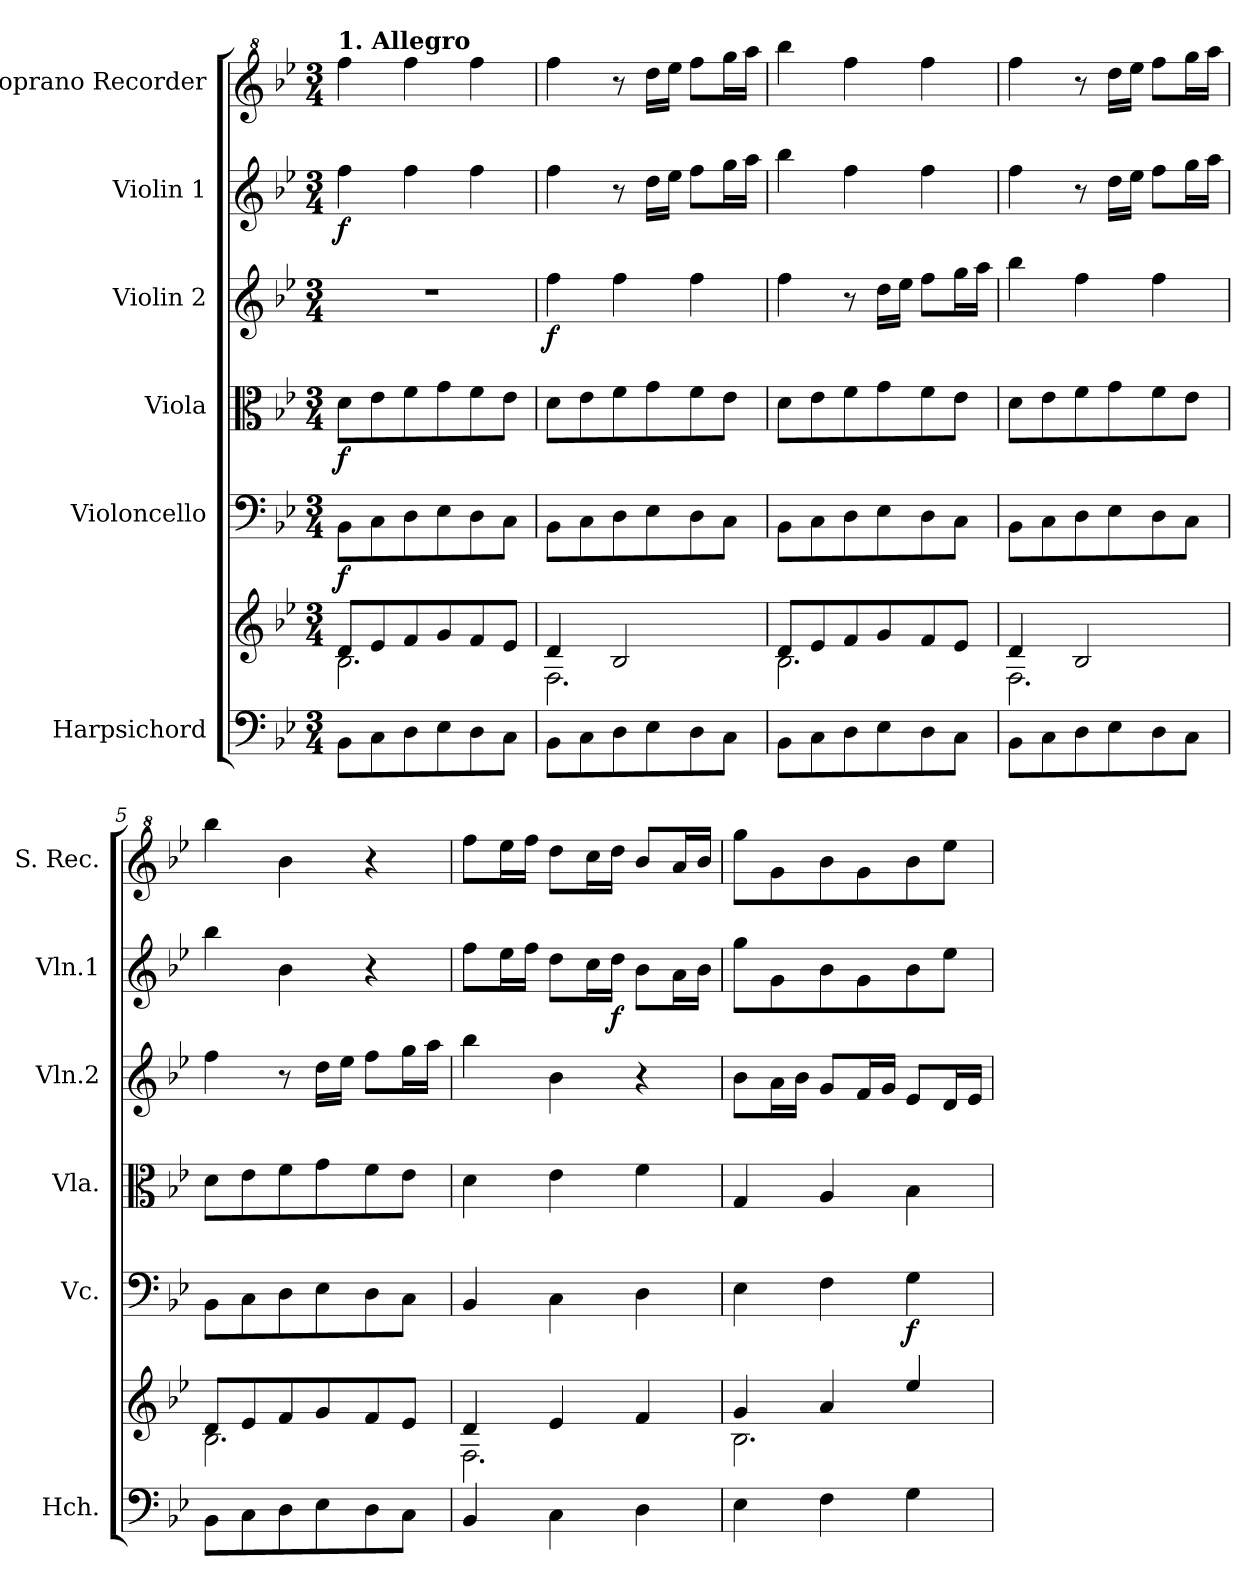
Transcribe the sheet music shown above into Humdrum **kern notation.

**kern	**kern	**kern	**dynam	**kern	**dynam	**kern	**dynam	**kern	**dynam	**kern
*part6	*part6	*part5	*part5	*part4	*part4	*part3	*part3	*part2	*part2	*part1
*staff7	*staff6	*staff5	*staff5	*staff4	*staff4	*staff3	*staff3	*staff2	*staff2	*staff1
*I"Harpsichord	*	*I"Violoncello	*	*I"Viola	*	*I"Violin 2	*	*I"Violin 1	*	*I"Soprano Recorder
*I'Hch.	*	*I'Vc.	*	*I'Vla.	*	*I'Vln.2	*	*I'Vln.1	*	*I'S. Rec.
*clefF4	*clefG2	*clefF4	*	*clefC3	*	*clefG2	*	*clefG2	*	*clefG^2
*k[b-e-]	*k[b-e-]	*k[b-e-]	*	*k[b-e-]	*	*k[b-e-]	*	*k[b-e-]	*	*k[b-e-]
*M3/4	*M3/4	*M3/4	*	*M3/4	*	*M3/4	*	*M3/4	*	*M3/4
*MM120	*MM120	*MM120	*	*MM120	*	*MM120	*	*MM120	*	*MM120
=1	=1	=1	=1	=1	=1	=1	=1	=1	=1	=1
*	*^	*	*	*	*	*	*	*	*	*
!	!	!	!	!	!	!	!	!	!	!	!LO:TX:a:B:t=1. Allegro
!	!	!	!	!LO:DY:b	!	!LO:DY:b	!	!	!	!LO:DY:b	!
8BB-\L	8d/L	2.B-\	8BB-\L	f	8d\L	f	2.r	.	4ff\	f	4fff\
8C\	8e-/	.	8C\	.	8e-\	.	.	.	.	.	.
8D\	8f/	.	8D\	.	8f\	.	.	.	4ff\	.	4fff\
8E-\	8g/	.	8E-\	.	8g\	.	.	.	.	.	.
8D\	8f/	.	8D\	.	8f\	.	.	.	4ff\	.	4fff\
8C\J	8e-/J	.	8C\J	.	8e-\J	.	.	.	.	.	.
=2	=2	=2	=2	=2	=2	=2	=2	=2	=2	=2	=2
!	!	!	!	!	!	!	!	!LO:DY:b	!	!	!
8BB-\L	4d/	2.F\	8BB-\L	.	8d\L	.	4ff\	f	4ff\	.	4fff\
8C\	.	.	8C\	.	8e-\	.	.	.	.	.	.
8D\	2B-/	.	8D\	.	8f\	.	4ff\	.	8r	.	8r
8E-\	.	.	8E-\	.	8g\	.	.	.	16dd\LL	.	16ddd\LL
.	.	.	.	.	.	.	.	.	16ee-\JJ	.	16eee-\JJ
8D\	.	.	8D\	.	8f\	.	4ff\	.	8ff\L	.	8fff\L
8C\J	.	.	8C\J	.	8e-\J	.	.	.	16gg\L	.	16ggg\L
.	.	.	.	.	.	.	.	.	16aa\JJ	.	16aaa\JJ
=3	=3	=3	=3	=3	=3	=3	=3	=3	=3	=3	=3
8BB-\L	8d/L	2.B-\	8BB-\L	.	8d\L	.	4ff\	.	4bb-\	.	4bbb-\
8C\	8e-/	.	8C\	.	8e-\	.	.	.	.	.	.
8D\	8f/	.	8D\	.	8f\	.	8r	.	4ff\	.	4fff\
8E-\	8g/	.	8E-\	.	8g\	.	16dd\LL	.	.	.	.
.	.	.	.	.	.	.	16ee-\JJ	.	.	.	.
8D\	8f/	.	8D\	.	8f\	.	8ff\L	.	4ff\	.	4fff\
8C\J	8e-/J	.	8C\J	.	8e-\J	.	16gg\L	.	.	.	.
.	.	.	.	.	.	.	16aa\JJ	.	.	.	.
=4	=4	=4	=4	=4	=4	=4	=4	=4	=4	=4	=4
8BB-\L	4d/	2.F\	8BB-\L	.	8d\L	.	4bb-\	.	4ff\	.	4fff\
8C\	.	.	8C\	.	8e-\	.	.	.	.	.	.
8D\	2B-/	.	8D\	.	8f\	.	4ff\	.	8r	.	8r
8E-\	.	.	8E-\	.	8g\	.	.	.	16dd\LL	.	16ddd\LL
.	.	.	.	.	.	.	.	.	16ee-\JJ	.	16eee-\JJ
8D\	.	.	8D\	.	8f\	.	4ff\	.	8ff\L	.	8fff\L
8C\J	.	.	8C\J	.	8e-\J	.	.	.	16gg\L	.	16ggg\L
.	.	.	.	.	.	.	.	.	16aa\JJ	.	16aaa\JJ
=5	=5	=5	=5	=5	=5	=5	=5	=5	=5	=5	=5
8BB-\L	8d/L	2.B-\	8BB-\L	.	8d\L	.	4ff\	.	4bb-\	.	4bbb-\
8C\	8e-/	.	8C\	.	8e-\	.	.	.	.	.	.
8D\	8f/	.	8D\	.	8f\	.	8r	.	4b-\	.	4bb-\
8E-\	8g/	.	8E-\	.	8g\	.	16dd\LL	.	.	.	.
.	.	.	.	.	.	.	16ee-\JJ	.	.	.	.
8D\	8f/	.	8D\	.	8f\	.	8ff\L	.	4r	.	4r
8C\J	8e-/J	.	8C\J	.	8e-\J	.	16gg\L	.	.	.	.
.	.	.	.	.	.	.	16aa\JJ	.	.	.	.
=6	=6	=6	=6	=6	=6	=6	=6	=6	=6	=6	=6
4BB-/	4d/	2.F\	4BB-/	.	4d\	.	4bb-\	.	8ff\L	.	8fff\L
.	.	.	.	.	.	.	.	.	16ee-\L	.	16eee-\L
.	.	.	.	.	.	.	.	.	16ff\JJ	.	16fff\JJ
4C\	4e-/	.	4C\	.	4e-\	.	4b-\	.	8dd\L	.	8ddd\L
.	.	.	.	.	.	.	.	.	16cc\L	.	16ccc\L
!	!	!	!	!	!	!	!	!	!	!LO:DY:b	!
.	.	.	.	.	.	.	.	.	16dd\JJ	f	16ddd\JJ
4D\	4f/	.	4D\	.	4f\	.	4r	.	8b-\L	.	8bb-/L
.	.	.	.	.	.	.	.	.	16a\L	.	16aa/L
.	.	.	.	.	.	.	.	.	16b-\JJ	.	16bb-/JJ
=7	=7	=7	=7	=7	=7	=7	=7	=7	=7	=7	=7
4E-\	4g/	2.B-\	4E-\	.	4G/	.	8b-\L	.	8gg\L	.	8ggg\L
.	.	.	.	.	.	.	16a\L	.	8g\	.	8gg\
.	.	.	.	.	.	.	16b-\JJ	.	.	.	.
4F\	4a/	.	4F\	.	4A/	.	8g/L	.	8b-\	.	8bb-\
.	.	.	.	.	.	.	16f/L	.	8g\	.	8gg\
.	.	.	.	.	.	.	16g/JJ	.	.	.	.
!	!	!	!	!LO:DY:b	!	!	!	!	!	!	!
4G\	4ee-/	.	4G\	f	4B-\	.	8e-/L	.	8b-\	.	8bb-\
.	.	.	.	.	.	.	16d/L	.	8ee-\J	.	8eee-\J
.	.	.	.	.	.	.	16e-/JJ	.	.	.	.
*	*v	*v	*	*	*	*	*	*	*	*	*
=	=	=	=	=	=	=	=	=	=	=
*-	*-	*-	*-	*-	*-	*-	*-	*-	*-	*-
